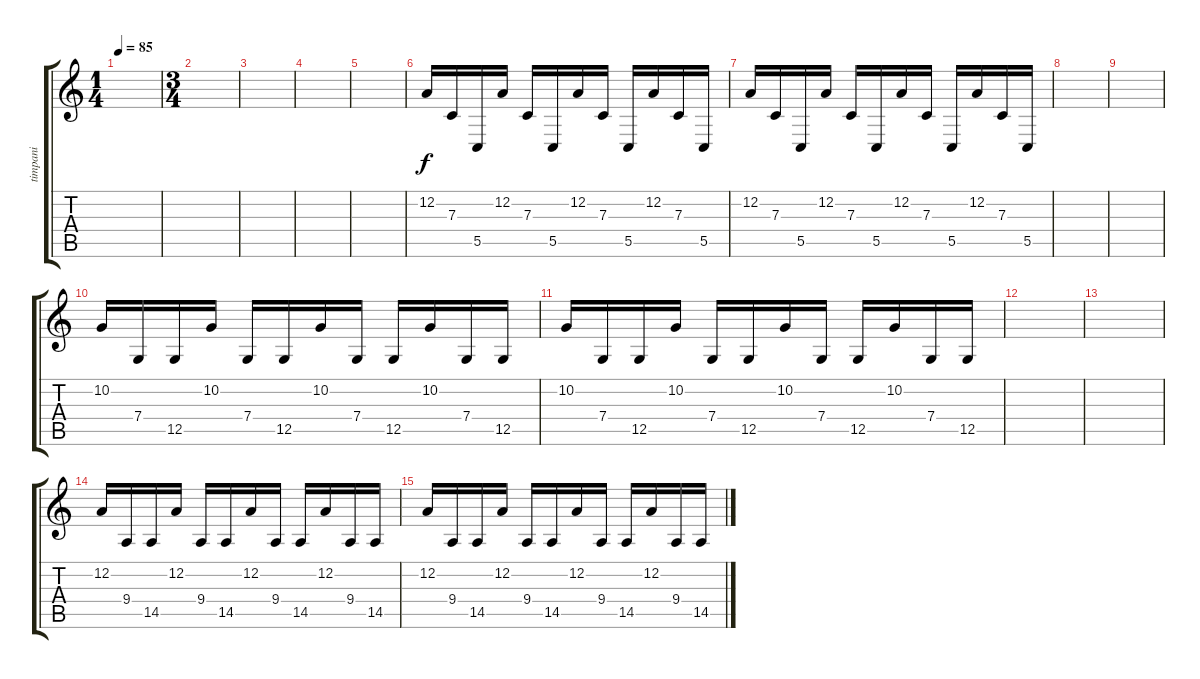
\track ("timpani" "timpani") {instrument violin}
\staff {score tabs}
\tuning (D4 A3 F3 C3 G2 C2) {hide}
\ts (1 4)
\tempo 85
\clef g2
\ks c
|
\ts (3 4)
|
|
|
|
12.2.16 7.3.16 5.5.16 12.2.16 7.3.16 5.5.16 12.2.16 7.3.16 5.5.16 12.2.16 7.3.16 5.5.16 |
12.2.16{volume 3} 7.3.16 5.5.16 12.2.16 7.3.16 5.5.16 12.2.16 7.3.16 5.5.16 12.2.16 7.3.16 5.5.16 |
|
|
10.2.16 7.4.16 12.5.16 10.2.16 7.4.16 12.5.16 10.2.16 7.4.16 12.5.16 10.2.16 7.4.16 12.5.16 |
10.2.16{volume 3} 7.4.16 12.5.16 10.2.16 7.4.16 12.5.16 10.2.16 7.4.16 12.5.16 10.2.16 7.4.16 12.5.16 |
|
|
12.2.16 9.4.16 14.5.16 12.2.16 9.4.16 14.5.16 12.2.16 9.4.16 14.5.16 12.2.16 9.4.16 14.5.16 |
12.2.16{volume 3} 9.4.16 14.5.16 12.2.16 9.4.16 14.5.16 12.2.16 9.4.16 14.5.16 12.2.16 9.4.16 14.5.16
